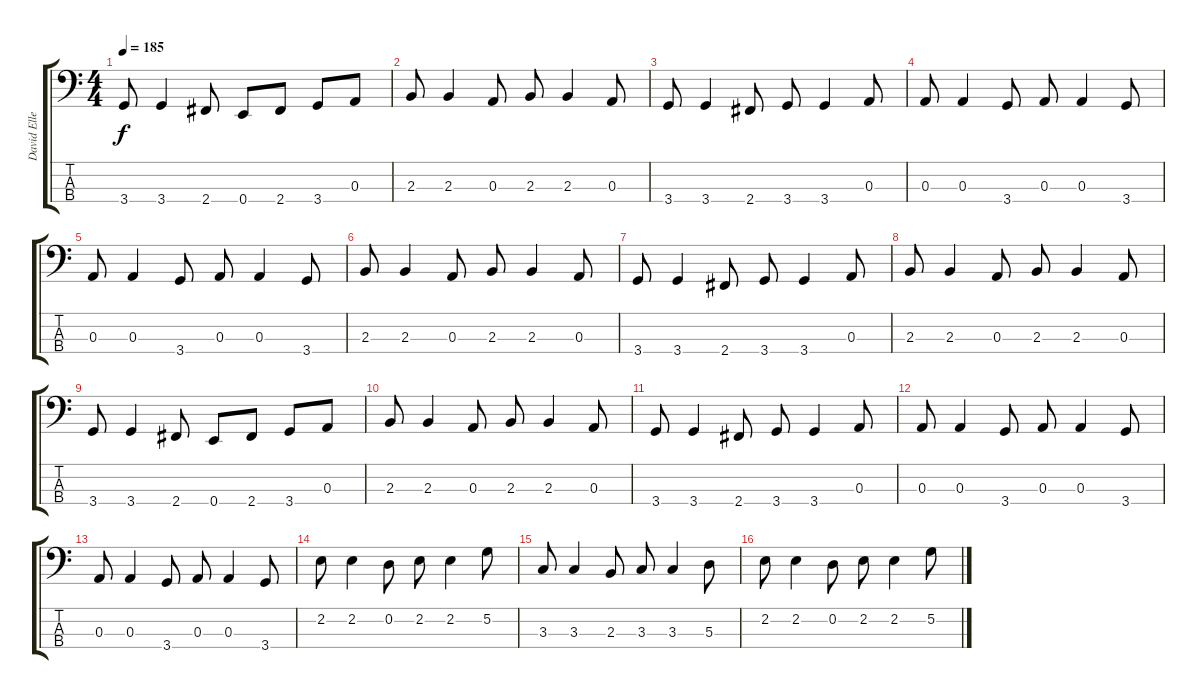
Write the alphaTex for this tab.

\track ("David Ellefson" "David Elle") {instrument electricbassfinger}
\staff {score tabs}
\tuning (G2 D2 A1 E1) {hide}
\ts (4 4)
\tempo 185
\clef f4
\ks c
3.4.8{dy f} 3.4.4 2.4.8 0.4.8 2.4.8 3.4.8 0.3.8 |
2.3.8 2.3.4 0.3.8 2.3.8 2.3.4 0.3.8 |
3.4.8 3.4.4 2.4.8 3.4.8 3.4.4 0.3.8 |
0.3.8 0.3.4 3.4.8 0.3.8 0.3.4 3.4.8 |
0.3.8 0.3.4 3.4.8 0.3.8 0.3.4 3.4.8 |
2.3.8 2.3.4 0.3.8 2.3.8 2.3.4 0.3.8 |
3.4.8 3.4.4 2.4.8 3.4.8 3.4.4 0.3.8 |
2.3.8 2.3.4 0.3.8 2.3.8 2.3.4 0.3.8 |
3.4.8 3.4.4 2.4.8 0.4.8 2.4.8 3.4.8 0.3.8 |
2.3.8 2.3.4 0.3.8 2.3.8 2.3.4 0.3.8 |
3.4.8 3.4.4 2.4.8 3.4.8 3.4.4 0.3.8 |
0.3.8 0.3.4 3.4.8 0.3.8 0.3.4 3.4.8 |
0.3.8 0.3.4 3.4.8 0.3.8 0.3.4 3.4.8 |
2.2.8 2.2.4 0.2.8 2.2.8 2.2.4 5.2.8 |
3.3.8 3.3.4 2.3.8 3.3.8 3.3.4 5.3.8 |
2.2.8 2.2.4 0.2.8 2.2.8 2.2.4 5.2.8
